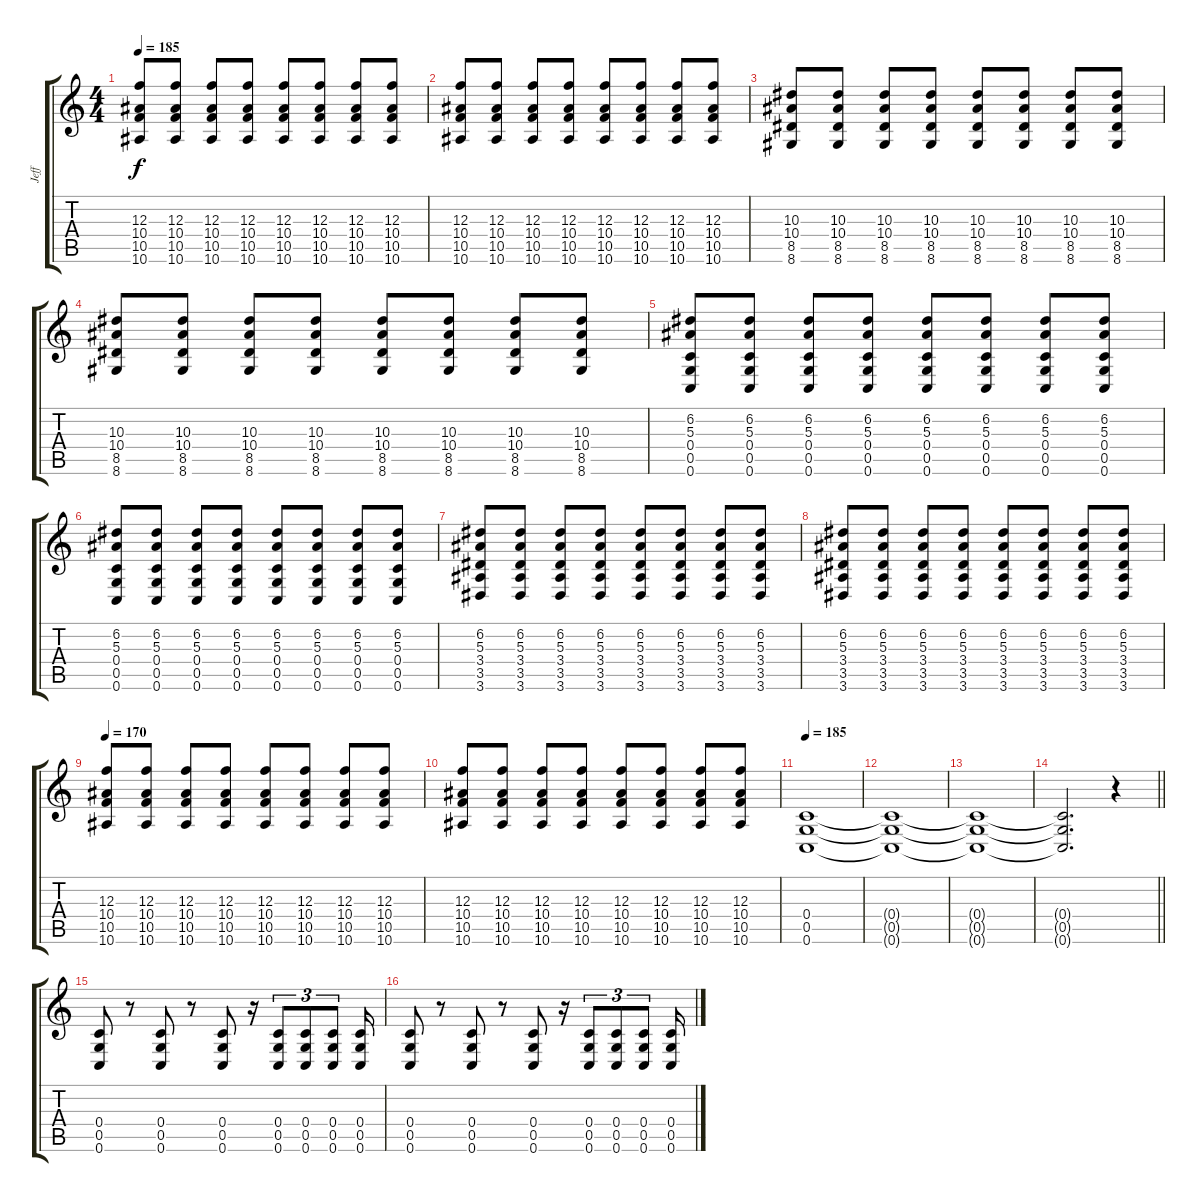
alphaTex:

\track ("Jeff" "Jeff") {instrument overdrivenguitar}
\staff {score tabs}
\tuning (D4 A3 F3 C3 G2 C2) {hide}
\ts (4 4)
\tempo 185
\clef g2
\ks c
(12.3 10.4 10.5 10.6).8{dy f} (12.3 10.4 10.5 10.6).8 (12.3 10.4 10.5 10.6).8 (12.3 10.4 10.5 10.6).8 (12.3 10.4 10.5 10.6).8 (12.3 10.4 10.5 10.6).8 (12.3 10.4 10.5 10.6).8 (12.3 10.4 10.5 10.6).8 |
(12.3 10.4 10.5 10.6).8 (12.3 10.4 10.5 10.6).8 (12.3 10.4 10.5 10.6).8 (12.3 10.4 10.5 10.6).8 (12.3 10.4 10.5 10.6).8 (12.3 10.4 10.5 10.6).8 (12.3 10.4 10.5 10.6).8 (12.3 10.4 10.5 10.6).8 |
(10.3 10.4 8.5 8.6).8 (10.3 10.4 8.5 8.6).8 (10.3 10.4 8.5 8.6).8 (10.3 10.4 8.5 8.6).8 (10.3 10.4 8.5 8.6).8 (10.3 10.4 8.5 8.6).8 (10.3 10.4 8.5 8.6).8 (10.3 10.4 8.5 8.6).8 |
(10.3 10.4 8.5 8.6).8 (10.3 10.4 8.5 8.6).8 (10.3 10.4 8.5 8.6).8 (10.3 10.4 8.5 8.6).8 (10.3 10.4 8.5 8.6).8 (10.3 10.4 8.5 8.6).8 (10.3 10.4 8.5 8.6).8 (10.3 10.4 8.5 8.6).8 |
(6.2 5.3 0.4 0.5 0.6).8 (6.2 5.3 0.4 0.5 0.6).8 (6.2 5.3 0.4 0.5 0.6).8 (6.2 5.3 0.4 0.5 0.6).8 (6.2 5.3 0.4 0.5 0.6).8 (6.2 5.3 0.4 0.5 0.6).8 (6.2 5.3 0.4 0.5 0.6).8 (6.2 5.3 0.4 0.5 0.6).8 |
(6.2 5.3 0.4 0.5 0.6).8 (6.2 5.3 0.4 0.5 0.6).8 (6.2 5.3 0.4 0.5 0.6).8 (6.2 5.3 0.4 0.5 0.6).8 (6.2 5.3 0.4 0.5 0.6).8 (6.2 5.3 0.4 0.5 0.6).8 (6.2 5.3 0.4 0.5 0.6).8 (6.2 5.3 0.4 0.5 0.6).8 |
(6.2 5.3 3.4 3.5 3.6).8 (6.2 5.3 3.4 3.5 3.6).8 (6.2 5.3 3.4 3.5 3.6).8 (6.2 5.3 3.4 3.5 3.6).8 (6.2 5.3 3.4 3.5 3.6).8 (6.2 5.3 3.4 3.5 3.6).8 (6.2 5.3 3.4 3.5 3.6).8 (6.2 5.3 3.4 3.5 3.6).8 |
(6.2 5.3 3.4 3.5 3.6).8 (6.2 5.3 3.4 3.5 3.6).8 (6.2 5.3 3.4 3.5 3.6).8 (6.2 5.3 3.4 3.5 3.6).8 (6.2 5.3 3.4 3.5 3.6).8 (6.2 5.3 3.4 3.5 3.6).8 (6.2 5.3 3.4 3.5 3.6).8 (6.2 5.3 3.4 3.5 3.6).8 |
\tempo 170
(12.3 10.4 10.5 10.6).8 (12.3 10.4 10.5 10.6).8 (12.3 10.4 10.5 10.6).8 (12.3 10.4 10.5 10.6).8 (12.3 10.4 10.5 10.6).8 (12.3 10.4 10.5 10.6).8 (12.3 10.4 10.5 10.6).8 (12.3 10.4 10.5 10.6).8 |
(12.3 10.4 10.5 10.6).8 (12.3 10.4 10.5 10.6).8 (12.3 10.4 10.5 10.6).8 (12.3 10.4 10.5 10.6).8 (12.3 10.4 10.5 10.6).8 (12.3 10.4 10.5 10.6).8 (12.3 10.4 10.5 10.6).8 (12.3 10.4 10.5 10.6).8 |
\tempo 185
(0.4 0.5 0.6).1 |
(0.4{t} 0.5{t} 0.6{t}).1 |
(0.4{t} 0.5{t} 0.6{t}).1 |
\barLineRight lightlight
(0.4{t} 0.5{t} 0.6{t}).2{d} r.4 |
\section ("" "")
(0.4 0.5 0.6).8 r.8 (0.4 0.5 0.6).8 r.8 (0.4 0.5 0.6).8 r.16 (0.4 0.5 0.6).8{tu (3 2)} (0.4 0.5 0.6).8{tu (3 2)} (0.4 0.5 0.6).8{tu (3 2)} (0.4 0.5 0.6).16 |
(0.4 0.5 0.6).8 r.8 (0.4 0.5 0.6).8 r.8 (0.4 0.5 0.6).8 r.16 (0.4 0.5 0.6).8{tu (3 2)} (0.4 0.5 0.6).8{tu (3 2)} (0.4 0.5 0.6).8{tu (3 2)} (0.4 0.5 0.6).16
